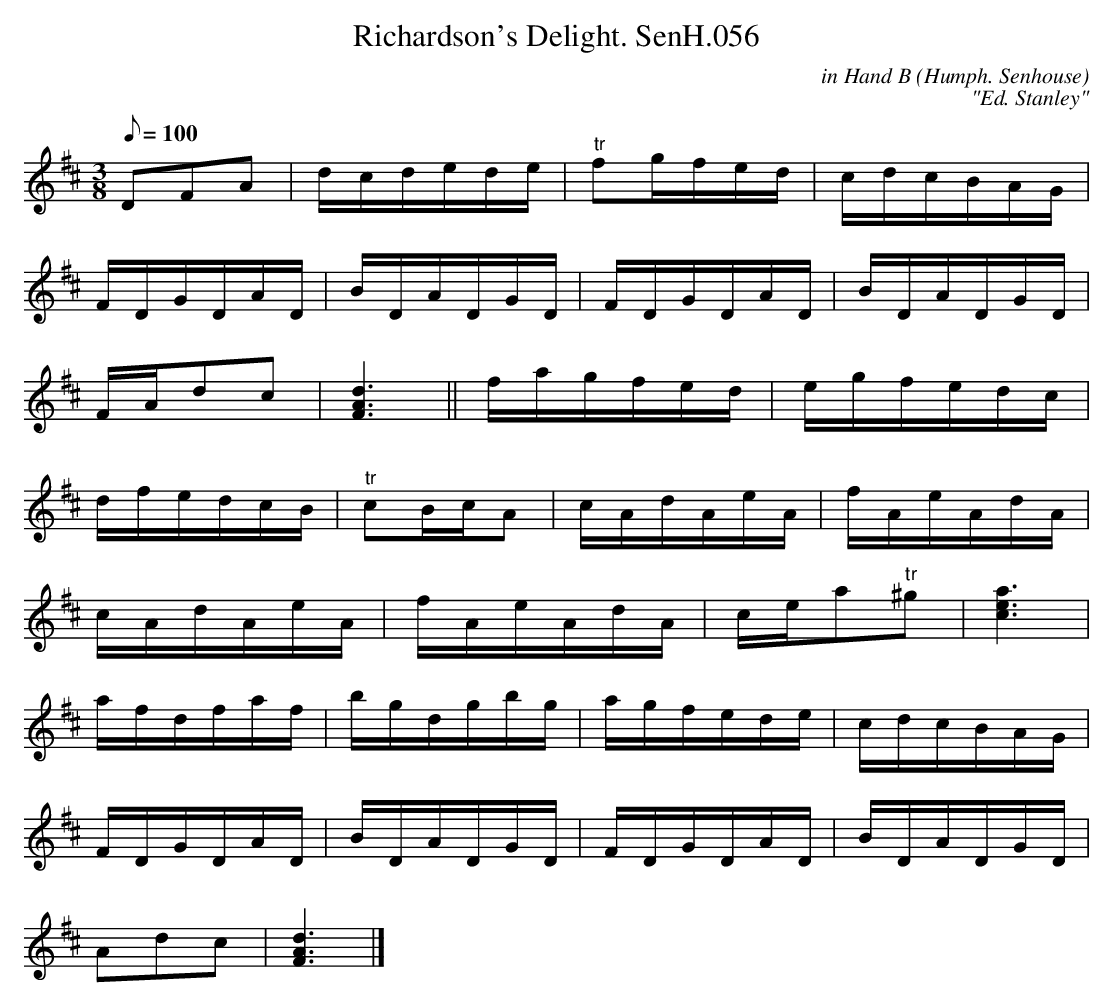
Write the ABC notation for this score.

X:1
T:Richardson's Delight. SenH.056
C:in Hand B (Humph. Senhouse)
Q:1/8=100
M:3/8
L:1/16
C:"Ed. Stanley"
K:D
D2F2A2 | dcdede | "^tr"f2gfed | cdcBAG |
FDGDAD | BDADGD | FDGDAD | BDADGD |
FAd2c2 | [F6A6d6] || fagfed | egfedc |
dfedcB | "^tr"c2BcA2 | cAdAeA | fAeAdA |
cAdAeA | fAeAdA | cea2"^tr"^g2 | [c6e6a6] |
afdfaf | bgdgbg | agfede | cdcBAG |
FDGDAD | BDADGD | FDGDAD | BDADGD |
A2d2c2 | [F6A6d6] |]
